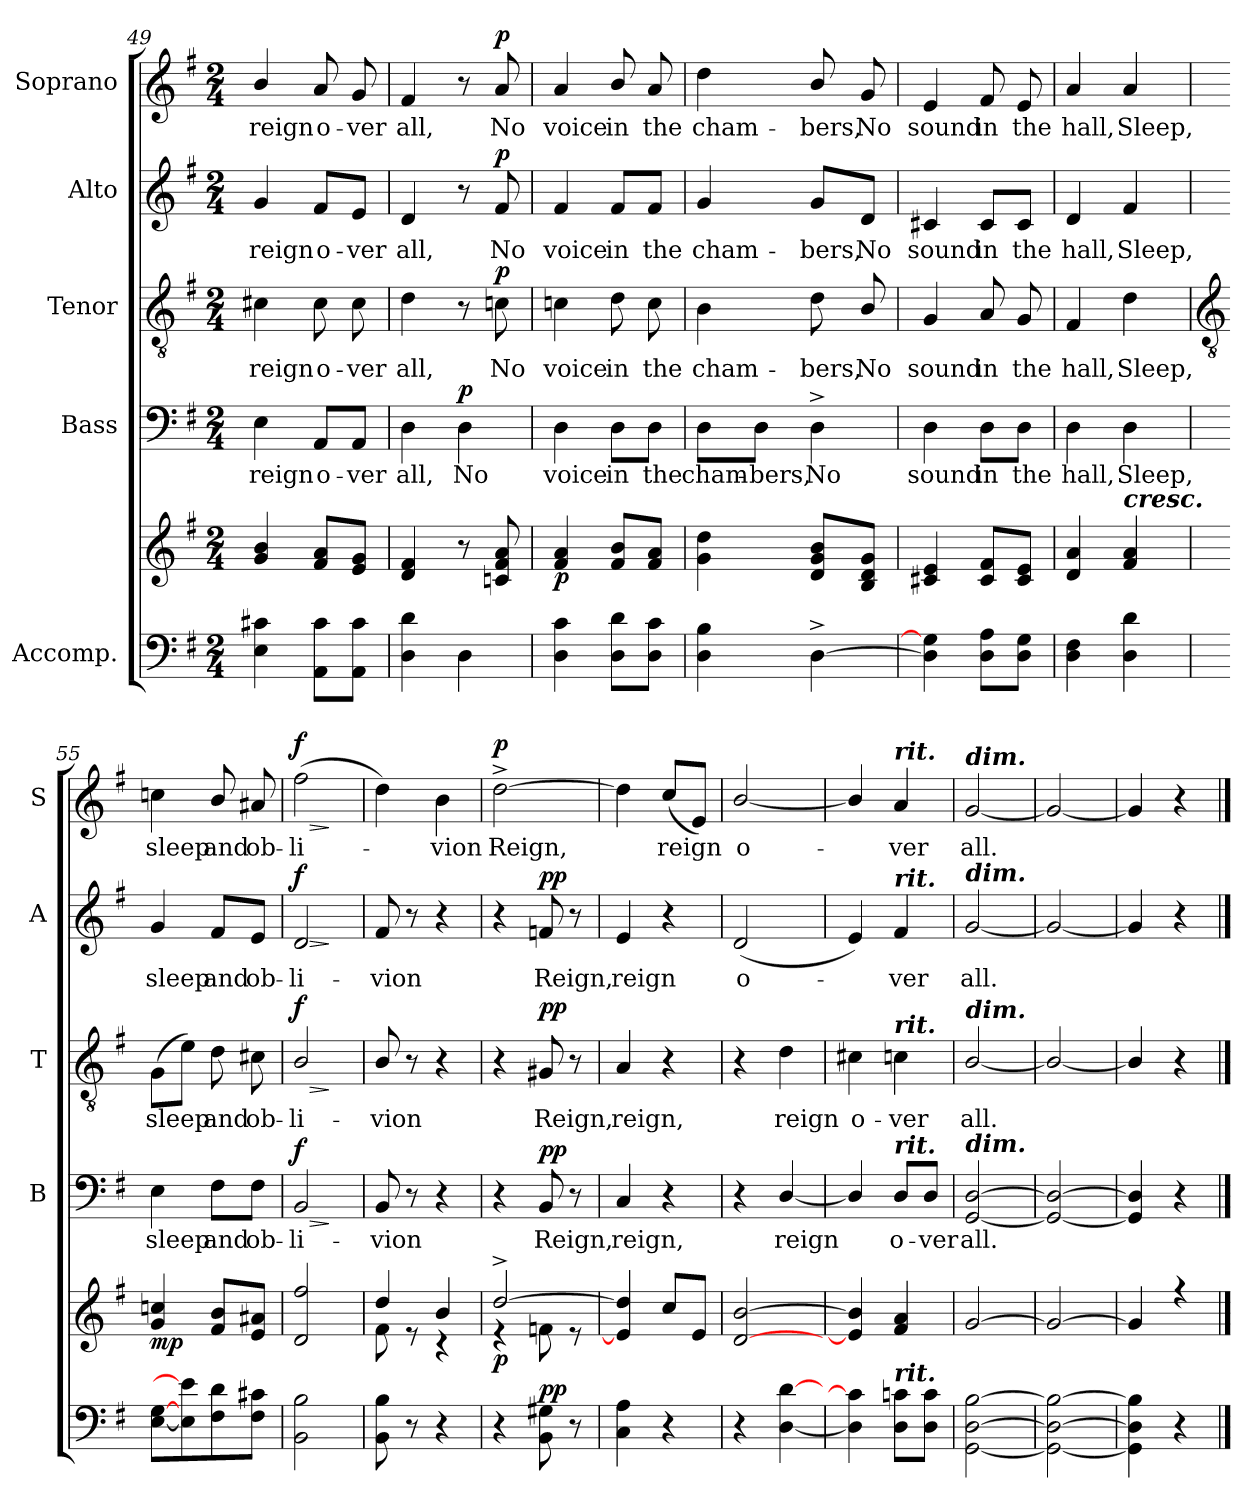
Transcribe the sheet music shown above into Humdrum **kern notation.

**kern	**kern	**dynam	**kern	**text	**dynam	**kern	**text	**dynam	**kern	**text	**dynam	**kern	**text	**dynam
*part5	*part5	*part5	*part4	*part4	*part4	*part3	*part3	*part3	*part2	*part2	*part2	*part1	*part1	*part1
*staff6	*staff5	*staff5/6	*staff4	*staff4	*staff4	*staff3	*staff3	*staff3	*staff2	*staff2	*staff2	*staff1	*staff1	*staff1
*I"Accomp.	*	*	*I"Bass	*	*	*I"Tenor	*	*	*I"Alto	*	*	*I"Soprano	*	*
*	*	*	*I'B	*	*	*I'T	*	*	*I'A	*	*	*I'S	*	*
*clefF4	*clefG2	*	*clefF4	*	*	*clefGv2	*	*	*clefG2	*	*	*clefG2	*	*
*k[f#]	*k[f#]	*	*k[f#]	*	*	*k[f#]	*	*	*k[f#]	*	*	*k[f#]	*	*
*G:	*G:	*	*G:	*	*	*G:	*	*	*G:	*	*	*G:	*	*
*M2/4	*M2/4	*	*M2/4	*	*	*M2/4	*	*	*M2/4	*	*	*M2/4	*	*
=49	=49	=49	=49	=49	=49	=49	=49	=49	=49	=49	=49	=49	=49	=49
!	!	!	!	!LO:LY:b	!	!	!LO:LY:b	!	!	!LO:LY:b	!	!	!LO:LY:b	!
4E 4c#X	4g/ 4b/	.	4E	reign	.	4c#X	reign	.	4g	reign	.	4b/	reign	.
!	!	!	!	!LO:LY:b	!	!	!LO:LY:b	!	!	!LO:LY:b	!	!	!LO:LY:b	!
8AA 8c#L	8f# 8aL	.	8AA/L	o-	.	8c#	o-	.	8f#/L	o-	.	8a	o-	.
!	!	!	!	!LO:LY:b	!	!	!LO:LY:b	!	!	!LO:LY:b	!	!	!LO:LY:b	!
8AA 8c#J	8e 8gJ	.	8AA/J	-ver	.	8c#	-ver	.	8e/J	-ver	.	8g	-ver	.
=50	=50	=50	=50	=50	=50	=50	=50	=50	=50	=50	=50	=50	=50	=50
!	!	!	!	!LO:LY:b	!	!	!LO:LY:b	!	!	!LO:LY:b	!	!	!LO:LY:b	!
4D 4d	4d 4f#	.	4D	all,	.	4d	all,	.	4d	all,	.	4f#	all,	.
!	!	!	!	!LO:LY:b	!LO:DY:b	!	!	!	!	!	!	!	!	!
4D	8r	.	4D	No	p	8r	.	.	8r	.	.	8r	.	.
!	!	!	!	!	!	!	!LO:LY:b	!LO:DY:b	!	!LO:LY:b	!LO:DY:b	!	!LO:LY:b	!LO:DY:b
.	8cn 8f# 8a	.	.	.	.	8cn	No	p	8f#	No	p	8a	No	p
=51	=51	=51	=51	=51	=51	=51	=51	=51	=51	=51	=51	=51	=51	=51
!	!	!LO:DY:b	!	!LO:LY:b	!	!	!LO:LY:b	!	!	!LO:LY:b	!	!	!LO:LY:b	!
4D 4c	4f# 4a	p	4D	voice	.	4cn	voice	.	4f#	voice	.	4a	voice	.
!	!	!	!	!LO:LY:b	!	!	!LO:LY:b	!	!	!LO:LY:b	!	!	!LO:LY:b	!
8D 8dL	8f# 8bL	.	8D\L	in	.	8d	in	.	8f#/L	in	.	8b/	in	.
!	!	!	!	!LO:LY:b	!	!	!LO:LY:b	!	!	!LO:LY:b	!	!	!LO:LY:b	!
8D 8cJ	8f# 8aJ	.	8D\J	the	.	8c	the	.	8f#/J	the	.	8a	the	.
=52	=52	=52	=52	=52	=52	=52	=52	=52	=52	=52	=52	=52	=52	=52
!	!	!	!	!LO:LY:b	!	!	!LO:LY:b	!	!	!LO:LY:b	!	!	!LO:LY:b	!
4D 4B	4g 4dd	.	8D\L	cham-	.	4B	cham-	.	4g	cham-	.	4dd	cham-	.
!	!	!	!	!LO:LY:b	!	!	!	!	!	!	!	!	!	!
.	.	.	8D\J	-bers,	.	.	.	.	.	.	.	.	.	.
!	!	!	!	!LO:LY:b	!	!	!LO:LY:b	!	!	!LO:LY:b	!	!	!LO:LY:b	!
[4D^	8d/ 8g/ 8b/L	.	4D^	No	.	8d	-bers,	.	8g/L	-bers,	.	8b/	-bers,	.
!	!	!	!	!	!	!	!LO:LY:b	!	!	!LO:LY:b	!	!	!LO:LY:b	!
.	8B 8d 8gJ	.	.	.	.	8B/	No	.	8d/J	No	.	8g	No	.
=53	=53	=53	=53	=53	=53	=53	=53	=53	=53	=53	=53	=53	=53	=53
!	!	!	!	!LO:LY:b	!	!	!LO:LY:b	!	!	!LO:LY:b	!	!	!LO:LY:b	!
4D] 4G]	4c#X 4e	.	4D	sound	.	4G	sound	.	4c#X	sound	.	4e	sound	.
!	!	!	!	!LO:LY:b	!	!	!LO:LY:b	!	!	!LO:LY:b	!	!	!LO:LY:b	!
8D 8AL	8c# 8f#L	.	8D\L	in	.	8A	in	.	8c#/L	in	.	8f#	in	.
!	!	!	!	!LO:LY:b	!	!	!LO:LY:b	!	!	!LO:LY:b	!	!	!LO:LY:b	!
8D 8GJ	8c# 8eJ	.	8D\J	the	.	8G	the	.	8c#/J	the	.	8e	the	.
=54	=54	=54	=54	=54	=54	=54	=54	=54	=54	=54	=54	=54	=54	=54
!	!	!	!	!LO:LY:b	!	!	!LO:LY:b	!	!	!LO:LY:b	!	!	!LO:LY:b	!
4D 4F#	4d 4a	.	4D	hall,	.	4F#	hall,	.	4d	hall,	.	4a	hall,	.
!	!LO:TX:a:Bi:t=cresc.	!	!	!	!	!	!	!	!	!	!	!	!	!
!	!	!	!	!LO:LY:b	!	!	!LO:LY:b	!	!	!LO:LY:b	!	!	!LO:LY:b	!
4D 4d	4f# 4a	.	4D	Sleep,	.	4d	Sleep,	.	4f#	Sleep,	.	4a	Sleep,	.
!!LO:LB:g=z
=55	=55	=55	=55	=55	=55	=55	=55	=55	=55	=55	=55	=55	=55	=55
*	*	*	*	*	*	*clefGv2	*	*	*	*	*	*	*	*
*	*^	*	*	*	*	*	*	*	*	*	*	*	*	*
!	!	!	!LO:DY:b	!	!LO:LY:b	!	!	!LO:LY:b	!	!	!LO:LY:b	!	!	!LO:LY:b	!
[8E [8GL	4g 4ccn	2ryy	mp	4E	sleep	.	(>8GL	sleep	.	4g	sleep	.	4ccn	sleep	.
8E] 8e]	.	.	.	.	.	.	8eJ)	.	.	.	.	.	.	.	.
!	!	!	!	!	!LO:LY:b	!	!	!LO:LY:b	!	!	!LO:LY:b	!	!	!LO:LY:b	!
8F# 8d	8f# 8bL	.	.	8F#\L	and	.	8d	and	.	8f#/L	and	.	8b/	and	.
!	!	!	!	!	!LO:LY:b	!	!	!LO:LY:b	!	!	!LO:LY:b	!	!	!LO:LY:b	!
8F# 8c#XJ	8e 8a#XJ	.	.	8F#\J	ob-	.	8c#X	ob-	.	8e/J	ob-	.	8a#X	ob-	.
=56	=56	=56	=56	=56	=56	=56	=56	=56	=56	=56	=56	=56	=56	=56	=56
!	!	!	!LO:HP:b	!	!LO:LY:b	!LO:HP:b	!	!LO:LY:b	!LO:HP:b	!	!LO:LY:b	!LO:HP:b	!	!LO:LY:b	!LO:HP:b
!	!	!	!LO:DY:n=1:b=2	!	!	!	!	!	!	!	!	!	!	!	!
!	!	!	!LO:DY:n=2:b	!	!	!LO:DY:n=1:b	!	!	!LO:DY:n=1:b	!	!	!LO:DY:n=1:b	!	!	!LO:DY:n=1:b
2BB 2B	2d 2ff#	2ryy	> f f	2BB	li-	> f	2B/	li-	> f	2d	li-	> f	(>2ff#	li-	> f
*	*v	*v	*	*	*	*	*	*	*	*	*	*	*	*	*
.	.	]	.	.	]	.	.	]	.	.	]	.	.	]
=57	=57	=57	=57	=57	=57	=57	=57	=57	=57	=57	=57	=57	=57	=57
*	*^	*	*	*	*	*	*	*	*	*	*	*	*	*
!	!	!	!	!	!LO:LY:b	!	!	!LO:LY:b	!	!	!LO:LY:b	!	!	!	!
8BB 8B	4dd/	8f#\	.	8BB	-vion	.	8B/	-vion	.	8f#	-vion	.	4dd)	.	.
8r	.	8r	.	8r	.	.	8r	.	.	8r	.	.	.	.	.
!	!	!	!	!	!	!	!	!	!	!	!	!	!	!LO:LY:b	!
4r	4b/	4r	.	4r	.	.	4r	.	.	4r	.	.	4b	vion	.
=58	=58	=58	=58	=58	=58	=58	=58	=58	=58	=58	=58	=58	=58	=58	=58
!	!	!	!LO:DY:b	!	!	!	!	!	!	!	!	!	!	!LO:LY:b	!LO:DY:b
4r	[2dd^/	4r	p	4r	.	.	4r	.	.	4r	.	.	[2dd^	Reign,	p
!	!	!	!LO:DY:a=2	!	!LO:LY:b	!LO:DY:b	!	!LO:LY:b	!LO:DY:b	!	!LO:LY:b	!LO:DY:b	!	!	!
8BB 8G#X	.	8fn\	pp	8BB	Reign,	pp	8G#X	Reign,	pp	8fn	Reign,	pp	.	.	.
8r	.	8r	.	8r	.	.	8r	.	.	8r	.	.	.	.	.
=59	=59	=59	=59	=59	=59	=59	=59	=59	=59	=59	=59	=59	=59	=59	=59
!	!	!	!	!	!LO:LY:b	!	!	!LO:LY:b	!	!	!LO:LY:b	!	!	!	!
4C 4A	4e/] 4dd/]	2ryy	.	4C	reign,	.	4A	reign,	.	4e	reign	.	4dd]	.	.
!	!	!	!	!	!	!	!	!	!	!	!	!	!	!LO:LY:b	!
4r	8ccL	.	.	4r	.	.	4r	.	.	4r	.	.	(<8ccL	reign	.
.	8eJ	.	.	.	.	.	.	.	.	.	.	.	8eJ)	.	.
=60	=60	=60	=60	=60	=60	=60	=60	=60	=60	=60	=60	=60	=60	=60	=60
!	!	!LO:N:vis=1	!	!	!	!	!	!	!	!	!LO:LY:b	!	!	!LO:LY:b	!
4r	[2d/ [2b/	2ryy	.	4r	.	.	4r	.	.	(<2d	o-	.	[2b/	o-	.
!	!	!	!	!	!LO:LY:b	!	!	!LO:LY:b	!	!	!	!	!	!	!
[4D\ [4d\	.	.	.	[4D/	reign	.	4d	reign	.	.	.	.	.	.	.
=61	=61	=61	=61	=61	=61	=61	=61	=61	=61	=61	=61	=61	=61	=61	=61
!	!	!LO:N:vis=1	!	!	!	!	!	!LO:LY:b	!	!	!	!	!	!	!
4D\] 4c#\]	4e/] 4b/]	2ryy	.	4D/]	.	.	4c#X	o-	.	4e)	.	.	4b/]	.	.
!	!	!	!	!	!	!	!	!	!	!	!	!	!LO:TX:a:Bi:t=rit.	!	!
!	!	!	!	!	!	!	!	!	!	!LO:TX:a:Bi:t=rit.	!	!	!	!	!
!	!	!	!	!	!	!	!LO:TX:a:Bi:t=rit.	!	!	!	!	!	!	!	!
!	!	!	!	!LO:TX:a:Bi:t=rit.	!	!	!	!	!	!	!	!	!	!	!
!LO:TX:a:Bi:t=rit.	!	!	!	!	!	!	!	!	!	!	!	!	!	!	!
!	!	!	!	!	!LO:LY:b	!	!	!LO:LY:b	!	!	!LO:LY:b	!	!	!LO:LY:b	!
8D\ 8cn\L	4f# 4a	.	.	8D/L	o-	.	4cn	-ver	.	4f#	ver	.	4a	ver	.
!	!	!	!	!	!LO:LY:b	!	!	!	!	!	!	!	!	!	!
8D\ 8c\J	.	.	.	8D/J	-ver	.	.	.	.	.	.	.	.	.	.
=62	=62	=62	=62	=62	=62	=62	=62	=62	=62	=62	=62	=62	=62	=62	=62
!	!	!	!	!	!	!	!	!	!	!	!	!	!LO:TX:a:Bi:t=dim.	!	!
!	!	!	!	!	!	!	!	!	!	!LO:TX:a:Bi:t=dim.	!	!	!	!	!
!	!	!	!	!	!	!	!LO:TX:a:Bi:t=dim.	!	!	!	!	!	!	!	!
!	!	!	!	!LO:TX:a:Bi:t=dim.	!	!	!	!	!	!	!	!	!	!	!
!	!	!LO:N:vis=1	!	!	!LO:LY:b	!	!	!LO:LY:b	!	!	!LO:LY:b	!	!	!LO:LY:b	!
[2GG [2D [2B	[2g	2ryy	.	[2GG [2D	all.	.	[2B/	all.	.	[2g	all.	.	[2g	all.	.
=63	=63	=63	=63	=63	=63	=63	=63	=63	=63	=63	=63	=63	=63	=63	=63
!	!	!LO:N:vis=1	!	!	!	!	!	!	!	!	!	!	!	!	!
2GG_ 2D_ 2B_	2g_	2ryy	.	2GG_ 2D_	.	.	2B/_	.	.	2g_	.	.	2g_	.	.
=64	=64	=64	=64	=64	=64	=64	=64	=64	=64	=64	=64	=64	=64	=64	=64
!	!	!LO:N:vis=1	!	!	!	!	!	!	!	!	!	!	!	!	!
4GG] 4D] 4B]	4g]	2ryy	.	4GG] 4D]	.	.	4B/]	.	.	4g]	.	.	4g]	.	.
4r	4r	.	.	4r	.	.	4r	.	.	4r	.	.	4r	.	.
*	*v	*v	*	*	*	*	*	*	*	*	*	*	*	*	*
==	==	==	==	==	==	==	==	==	==	==	==	==	==	==
*-	*-	*-	*-	*-	*-	*-	*-	*-	*-	*-	*-	*-	*-	*-
